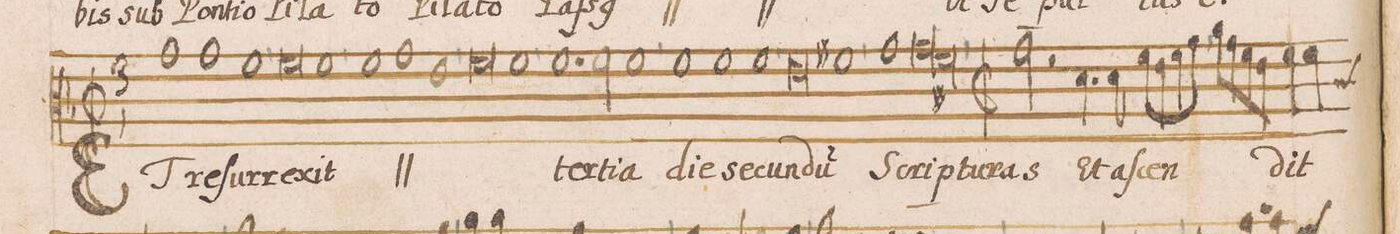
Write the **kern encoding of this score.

**kern	**text	**text
*I"DISCANTVS	*	*
*clefC3	*	*
*k[b-]	*	*
*met(O|)	*	*
*M3/1	*	*
1g\	ET	.
1g\	re-	.
1f\	ſur-	.
=99-	=99-	=99-
0f\	-re-	.
1f\	xit	.
=100-	=100-	=100-
*	*ij	*
1f\	ET	.
1g\	re-	.
1e\	-ſur-	.
=101-	=101-	=101-
0f\	-re-	.
1f\	-xit	.
*	*Xij	*
=102-	=102-	=102-
1.f\	ter-	.
2f\	-ti-	.
1f\	-a	.
=103-	=103-	=103-
1f\	di-	.
1f\	-e	.
1f\	se-	.
=104-	=104-	=104-
0e\	-cun-	.
1f#X\	-du(m)	.
=105-	=105-	=105-
1g\	Scri-	.
*lig	*	*
1g\	-ptu-	.
1f#X\	.	.
*Xlig	*	*
=106-	=106-	=106-
*M2/1	*	*
*met(C|)	*	*
2g\	ras	.
2r	.	.
4.d\	Et	.
8d\	aſ-	.
8fny\L	-cen-	.
8e\	.	.
8f\	.	.
8g\J	.	.
=107-	=107-	=107-
8a\L	.	.
8g\	.	.
8f\	.	.
8e\J	.	.
4f\	.	.
4f\	-dit	.
*	*ij	*
*-	*-	*-
